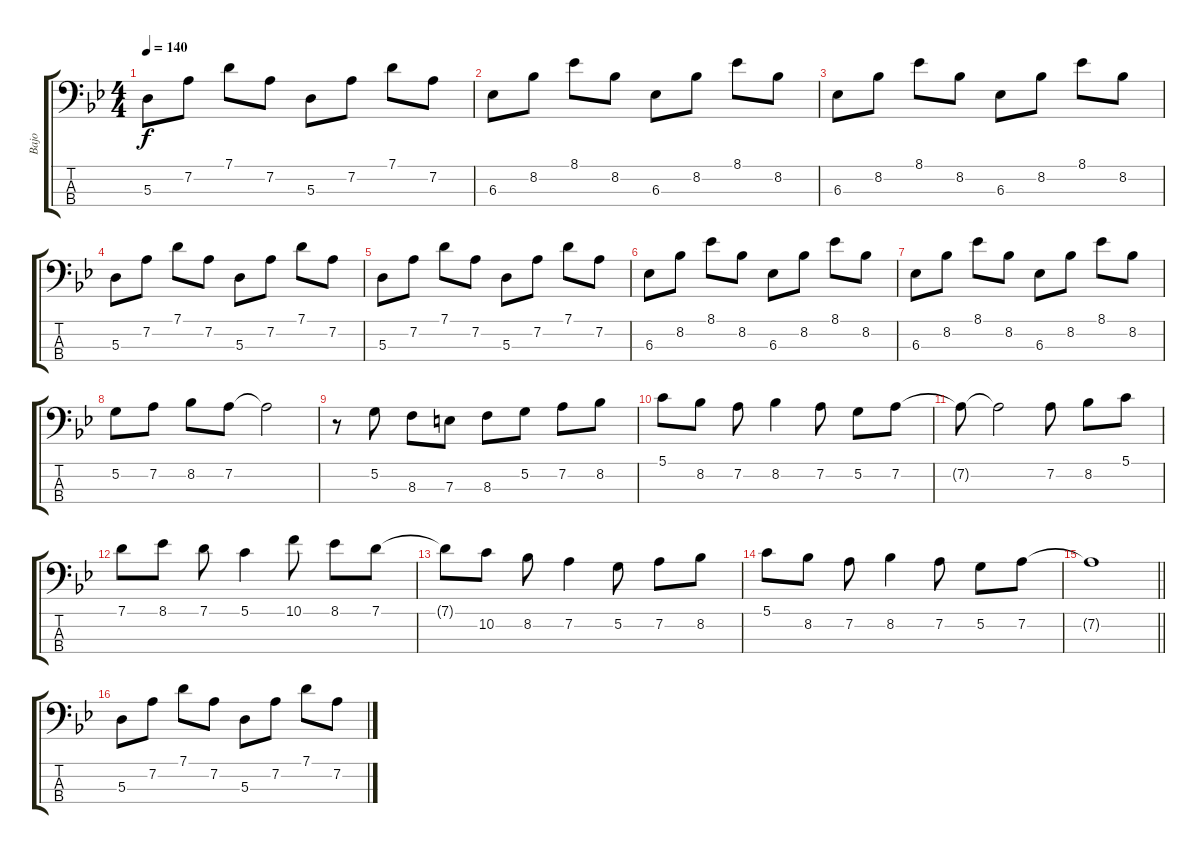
\track ("Bajo" "Bajo") {instrument electricbassfinger}
\staff {score tabs}
\tuning (G2 D2 A1 E1) {hide}
\ts (4 4)
\tempo 140
\clef f4
\ks gminor
5.3.8{dy f} 7.2.8 7.1.8 7.2.8 5.3.8 7.2.8 7.1.8 7.2.8 |
6.3.8 8.2.8 8.1.8 8.2.8 6.3.8 8.2.8 8.1.8 8.2.8 |
6.3.8 8.2.8 8.1.8 8.2.8 6.3.8 8.2.8 8.1.8 8.2.8 |
5.3.8 7.2.8 7.1.8 7.2.8 5.3.8 7.2.8 7.1.8 7.2.8 |
5.3.8 7.2.8 7.1.8 7.2.8 5.3.8 7.2.8 7.1.8 7.2.8 |
6.3.8 8.2.8 8.1.8 8.2.8 6.3.8 8.2.8 8.1.8 8.2.8 |
6.3.8 8.2.8 8.1.8 8.2.8 6.3.8 8.2.8 8.1.8 8.2.8 |
5.2.8 7.2.8 8.2.8 7.2.8 7.2{t}.2 |
r.8 5.2.8 8.3.8 7.3.8 8.3.8 5.2.8 7.2.8 8.2.8 |
5.1.8 8.2.8 7.2.8 8.2.4 7.2.8 5.2.8 7.2.8 |
7.2{t}.8 7.2{t}.2 7.2.8 8.2.8 5.1.8 |
7.1.8 8.1.8 7.1.8 5.1.4 10.1.8 8.1.8 7.1.8 |
7.1{t}.8 10.2.8 8.2.8 7.2.4 5.2.8 7.2.8 8.2.8 |
5.1.8 8.2.8 7.2.8 8.2.4 7.2.8 5.2.8 7.2.8 |
\barLineRight lightlight
7.2{t}.1 |
5.3.8 7.2.8 7.1.8 7.2.8 5.3.8 7.2.8 7.1.8 7.2.8
